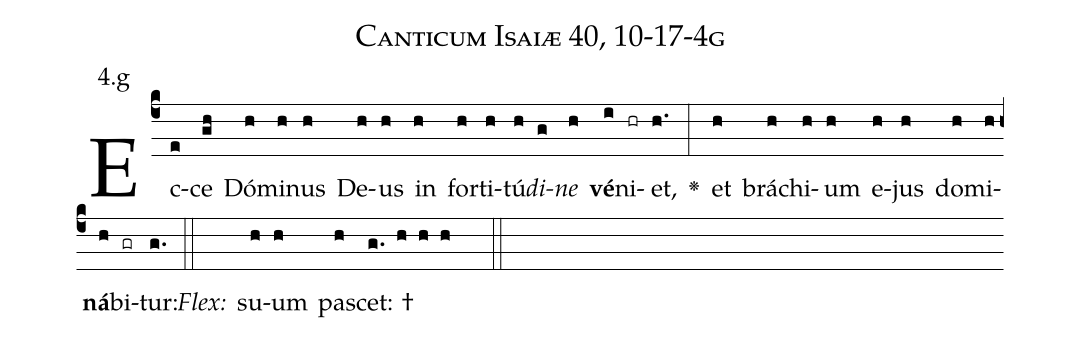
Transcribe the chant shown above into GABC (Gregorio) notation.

name: Canticum Isaiæ 40, 10-17-4g;
annotation: 4.g;
%%
(c4)Ec(e)ce(gh) Dó(h)mi(h)nus(h) De(h)us(h) in(h) for(h)ti(h)tú(h)<i>di</i>(g)<i>ne</i>(h) <b>vé</b>(i)ni(hr)et,(h.) <v>\greheightstar</v>(:) et(h) brá(h)chi(h)um(h) e(h)jus(h) do(h)mi(h)<b>ná</b>(h)bi(gr)tur:(g.) (::)
<i>Flex:</i>()  su(h)um(h) pa(h)scet: †(g. h h h  ::)

%E(h) u(h) o(h) u(h) a(h) e.(g.) (::)
